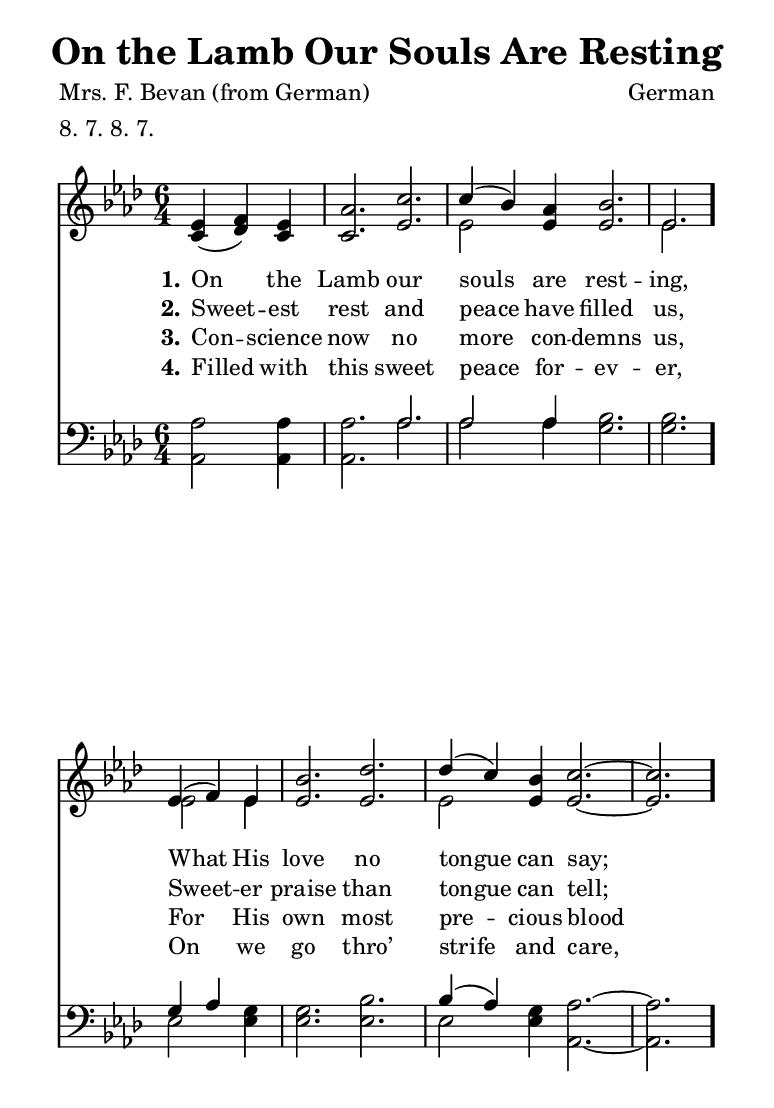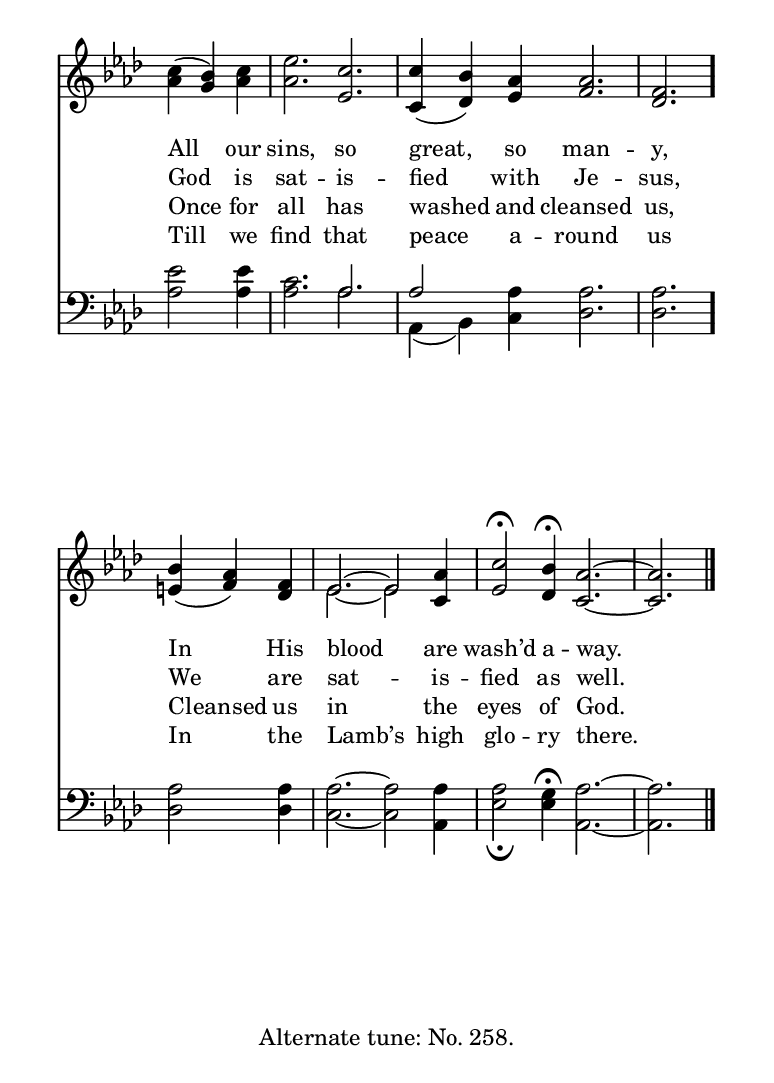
\include "common/global.ily"
\paper {
  \include "common/paper.ily"
  ragged-last-bottom = ##t
  systems-per-page = ##f
  system-count = #(cond (is-eogsized 2) (#t #f))
}

\header{
  hymnnumber = "171"
  title = "On the Lamb Our Souls Are Resting"
  tunename = "Zurich"
  meter = "8. 7. 8. 7."
  poet = "Mrs. F. Bevan (from German)"
  composer = "German"
  %copyright = ""
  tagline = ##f
}

ta = { \tempo 2=80 }
tb = { \tempo 2=40 }

global = {
  \include "common/overrides.ily"
  \override Staff.TimeSignature.style = #'numbered
  \time 6/4
  \override Score.MetronomeMark.transparent = ##t % hide all fermata changes too
  \tempo 2=80
  \key aes \major
  \partial 2.
  \autoBeamOff
}

notesSoprano = {
\global
\relative c' {

  ees4( f) ees | aes2. c | c4( bes) aes bes2. | ees,
  ees4( f) ees | bes'2. des | des4( c) bes c2. ~ | c
  c4( bes) c | ees2. c | c4( bes) aes aes2. | f
  bes4( aes) f | ees2. ~ ees2 aes4 | \tb c2 \fermata bes4 \fermata \ta aes2. ~ | aes

  \bar "|."

}
}

notesAlto = {
\global
\relative e' {

  c4( des) c | c2. ees | ees2 ees4 ees2. | ees2.
  ees2 ees4 | ees2. ees | ees2 ees4 ees2. ~ | ees
  aes4( g) aes | aes2. ees2. | c4( des) ees f2. | des
  e4( f) des | ees2. ~ ees2 c4 | ees2 des4 c2. ~ | c

}
}

notesTenor = {
\global
\relative a {

  aes2 aes4 | aes2. aes | aes2 aes4 bes2. | bes
  g4 aes g | g2. bes2. | bes4( aes) g aes2. ~ | aes
  ees'2 ees4 | c2. aes | aes2 aes4 aes2. | aes
  aes2 aes4 | aes2. ~ aes2 aes4 | aes2 g4 aes2. ~ | aes

}
}

notesBass = {
\global
\relative f, {

  aes2 aes4 | aes2. aes' | aes2 aes4 g2. | g
  ees2 ees4 | ees2. ees | ees2 ees4 aes,2. ~ | aes
  aes'2 aes4 | aes2. aes | aes,4( bes) c des2. | des
  des2 des4 | c2. ~ c2 aes4 | ees'2_\fermata ees4 \fermata aes,2. ~ | aes

}
}

wordsA = \lyricmode {
\set stanza = "1."

On the Lamb our souls are rest -- ing, \bar "."
What His love no tongue can say; \bar "."
All our sins, so great, so man -- y, \bar "."
In His blood are wash’d a -- way. \bar "."

}

wordsB = \lyricmode {
\set stanza = "2."

Sweet -- est rest and peace have filled us,
Sweet -- er praise than tongue can tell;
God is sat -- is -- fied with Je -- sus,
We are sat -- is -- fied as well.

}

wordsC = \lyricmode {
\set stanza = "3."

Con -- science now no more con -- demns us,
For His own most pre -- cious blood
Once for all has washed and cleansed us,
Cleansed us in the eyes of God.

}

wordsD = \lyricmode {
\set stanza = "4."

Filled with this sweet peace for -- ev -- er,
On we go thro’ strife and care,
Till we find that peace a -- round us
In the Lamb’s high glo -- ry there.

}

\score {
  \context ChoirStaff <<
    \context Staff = upper <<
      \set Staff.autoBeaming = ##f
      \set ChoirStaff.systemStartDelimiter = #'SystemStartBar
      \set ChoirStaff.printPartCombineTexts = ##f
      \partcombine #'(2 . 9) \notesSoprano \notesAlto
      \context NullVoice = sopranos { \voiceOne << \notesSoprano >> }
      \context NullVoice = altos { \voiceTwo << \notesAlto >> }
      \context Lyrics = one   \lyricsto sopranos \wordsA
      \context Lyrics = two   \lyricsto sopranos \wordsB
      \context Lyrics = three \lyricsto sopranos \wordsC
      \context Lyrics = four  \lyricsto sopranos \wordsD
    >>
    \context Staff = men <<
      \set Staff.autoBeaming = ##f
      \clef bass
      \set ChoirStaff.printPartCombineTexts = ##f
      \partcombine #'(2 . 9) \notesTenor \notesBass
      \context NullVoice = tenors { \voiceOne << \notesTenor >> }
      \context NullVoice = basses { \voiceTwo << \notesBass >> }
    >>
  >>
  \layout {
    \include "common/layout.ily"
  }
  \midi{
    \include "common/midi.ily"
  }
}

\noPageBreak

\markup { \vspace #2 \fill-line { \raise #2 \line { Alternate tune: No. 258. } } }

\version "2.19.49"  % necessary for upgrading to future LilyPond versions.

% vi:set et ts=2 sw=2 ai nocindent syntax=lilypond:
